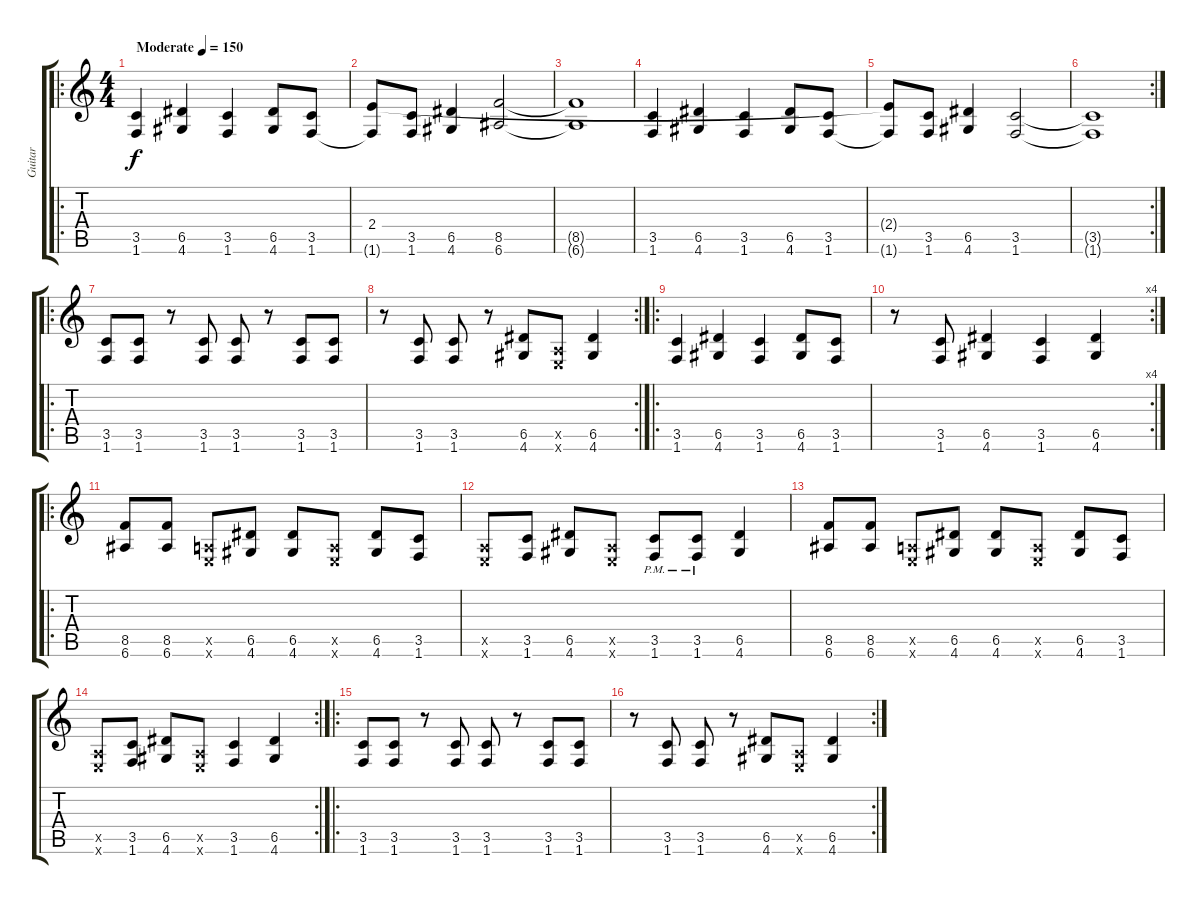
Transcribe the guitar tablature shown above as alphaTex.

\track ("Guitar" "Guitar") {instrument distortionguitar}
\staff {score tabs}
\tuning (E4 B3 G3 D3 A2 E2) {hide}
\ro
\ts (4 4)
\tempo (150 "Moderate")
\clef g2
\ks c
(3.5 1.6).4{dy f instrument distortionguitar} (6.5 4.6).4 (3.5 1.6).4 (6.5 4.6).8 (3.5 1.6).8 |
(2.4 1.6{t}).8 (3.5 1.6).8 (6.5 4.6).4 (8.5 6.6).2 |
(8.5{t} 6.6{t}).1 |
(3.5 1.6).4 (6.5 4.6).4 (3.5 1.6).4 (6.5 4.6).8 (3.5 1.6).8 |
(2.4{t} 1.6{t}).8 (3.5 1.6).8 (6.5 4.6).4 (3.5 1.6).2 |
\rc 2
(3.5{t} 1.6{t}).1 |
\ro
(3.5 1.6).8 (3.5 1.6).8 r.8 (3.5 1.6).8 (3.5 1.6).8 r.8 (3.5 1.6).8 (3.5 1.6).8 |
\rc 2
r.8 (3.5 1.6).8 (3.5 1.6).8 r.8 (6.5 4.6).8 (0.5{x} 0.6{x}).8 (6.5 4.6).4 |
\ro
(3.5 1.6).4 (6.5 4.6).4 (3.5 1.6).4 (6.5 4.6).8 (3.5 1.6).8 |
\rc 4
r.8 (3.5 1.6).8 (6.5 4.6).4 (3.5 1.6).4 (6.5 4.6).4 |
\ro
(8.5 6.6).8 (8.5 6.6).8 (0.5{x} 0.6{x}).8 (6.5 4.6).8 (6.5 4.6).8 (0.5{x} 0.6{x}).8 (6.5 4.6).8 (3.5 1.6).8 |
(0.5{x} 0.6{x}).8 (3.5 1.6).8 (6.5 4.6).8 (0.5{x} 0.6{x}).8 (3.5{pm} 1.6{pm}).8 (3.5{pm} 1.6{pm}).8 (6.5 4.6).4 |
(8.5 6.6).8 (8.5 6.6).8 (0.5{x} 0.6{x}).8 (6.5 4.6).8 (6.5 4.6).8 (0.5{x} 0.6{x}).8 (6.5 4.6).8 (3.5 1.6).8 |
\rc 2
(0.5{x} 0.6{x}).8 (3.5 1.6).8 (6.5 4.6).8 (0.5{x} 0.6{x}).8 (3.5 1.6).4 (6.5 4.6).4 |
\ro
(3.5 1.6).8 (3.5 1.6).8 r.8 (3.5 1.6).8 (3.5 1.6).8 r.8 (3.5 1.6).8 (3.5 1.6).8 |
\rc 2
r.8 (3.5 1.6).8 (3.5 1.6).8 r.8 (6.5 4.6).8 (0.5{x} 0.6{x}).8 (6.5 4.6).4
